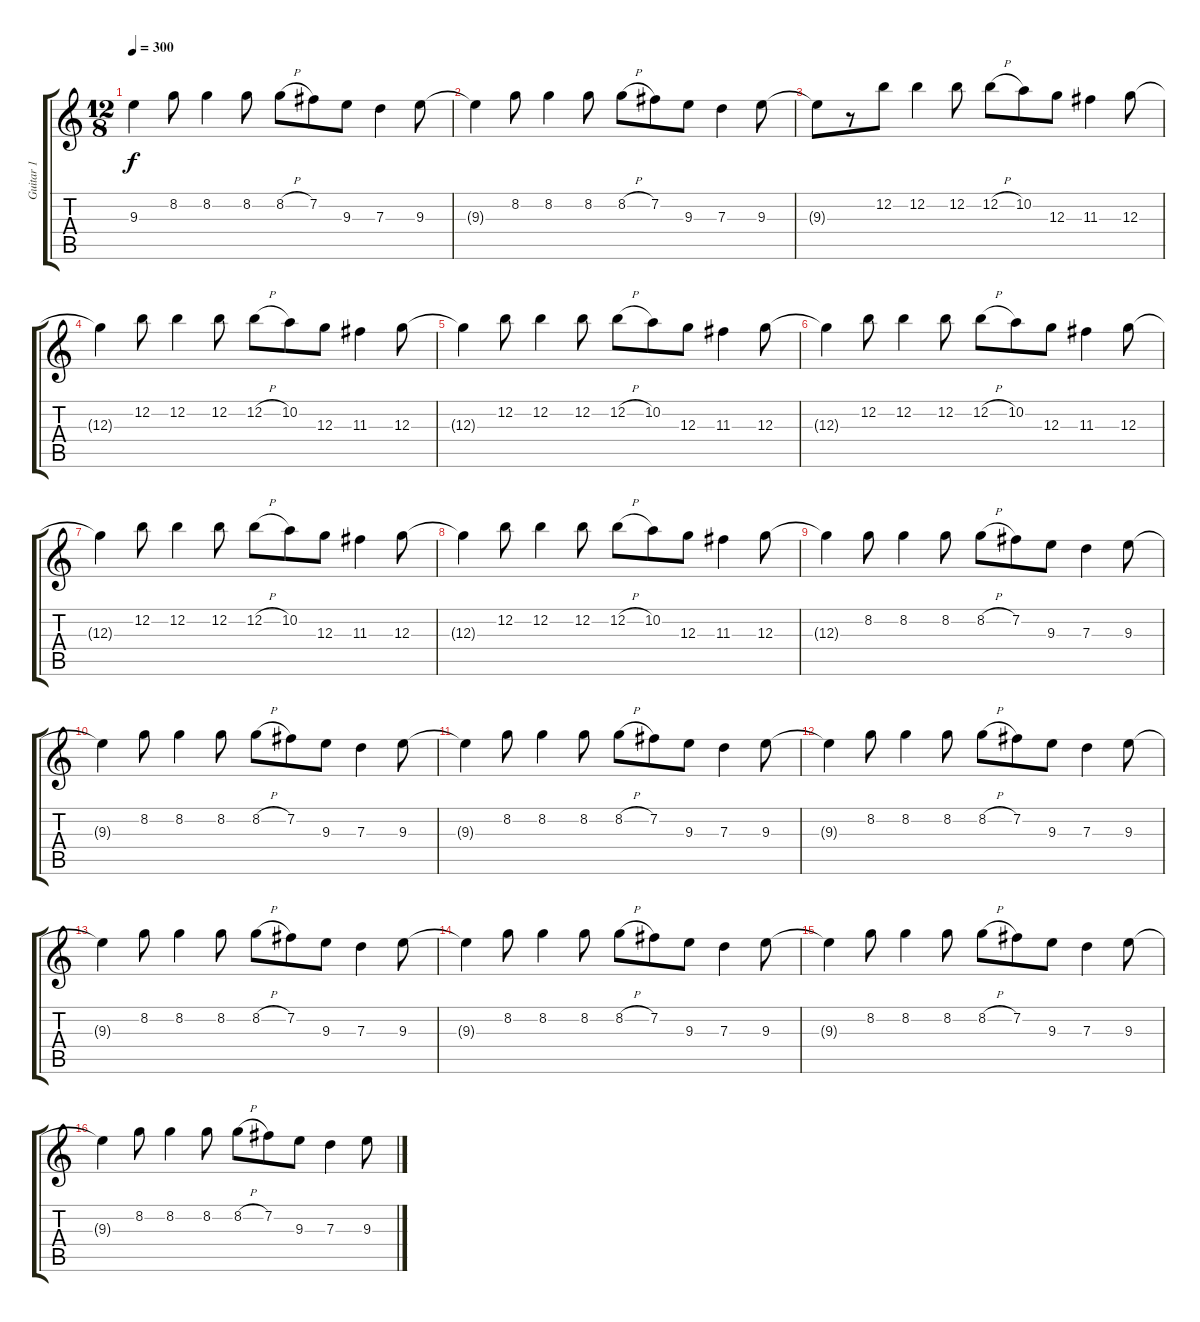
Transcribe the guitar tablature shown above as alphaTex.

\track ("Guitar 1" "Guitar 1") {instrument overdrivenguitar}
\staff {score tabs}
\tuning (E4 B3 G3 D3 A2 E2) {hide}
\ts (12 8)
\tempo 300
\clef g2
\ks c
9.3{t}.4{dy f} 8.2.8 8.2.4 8.2.8 8.2{h}.8 7.2.8 9.3.8 7.3.4 9.3.8 |
9.3{t}.4 8.2.8 8.2.4 8.2.8 8.2{h}.8 7.2.8 9.3.8 7.3.4 9.3.8 |
9.3{t}.8 r.8 12.2.8 12.2.4 12.2.8 12.2{h}.8 10.2.8 12.3.8 11.3.4 12.3.8 |
12.3{t}.4 12.2.8 12.2.4 12.2.8 12.2{h}.8 10.2.8 12.3.8 11.3.4 12.3.8 |
12.3{t}.4 12.2.8 12.2.4 12.2.8 12.2{h}.8 10.2.8 12.3.8 11.3.4 12.3.8 |
12.3{t}.4 12.2.8 12.2.4 12.2.8 12.2{h}.8 10.2.8 12.3.8 11.3.4 12.3.8 |
12.3{t}.4 12.2.8 12.2.4 12.2.8 12.2{h}.8 10.2.8 12.3.8 11.3.4 12.3.8 |
12.3{t}.4 12.2.8 12.2.4 12.2.8 12.2{h}.8 10.2.8 12.3.8 11.3.4 12.3.8 |
12.3{t}.4 8.2.8 8.2.4 8.2.8 8.2{h}.8 7.2.8 9.3.8 7.3.4 9.3.8 |
9.3{t}.4 8.2.8 8.2.4 8.2.8 8.2{h}.8 7.2.8 9.3.8 7.3.4 9.3.8 |
9.3{t}.4 8.2.8 8.2.4 8.2.8 8.2{h}.8 7.2.8 9.3.8 7.3.4 9.3.8 |
9.3{t}.4 8.2.8 8.2.4 8.2.8 8.2{h}.8 7.2.8 9.3.8 7.3.4 9.3.8 |
9.3{t}.4 8.2.8 8.2.4 8.2.8 8.2{h}.8 7.2.8 9.3.8 7.3.4 9.3.8 |
9.3{t}.4 8.2.8 8.2.4 8.2.8 8.2{h}.8 7.2.8 9.3.8 7.3.4 9.3.8 |
9.3{t}.4 8.2.8 8.2.4 8.2.8 8.2{h}.8 7.2.8 9.3.8 7.3.4 9.3.8 |
9.3{t}.4 8.2.8 8.2.4 8.2.8 8.2{h}.8 7.2.8 9.3.8 7.3.4 9.3.8
